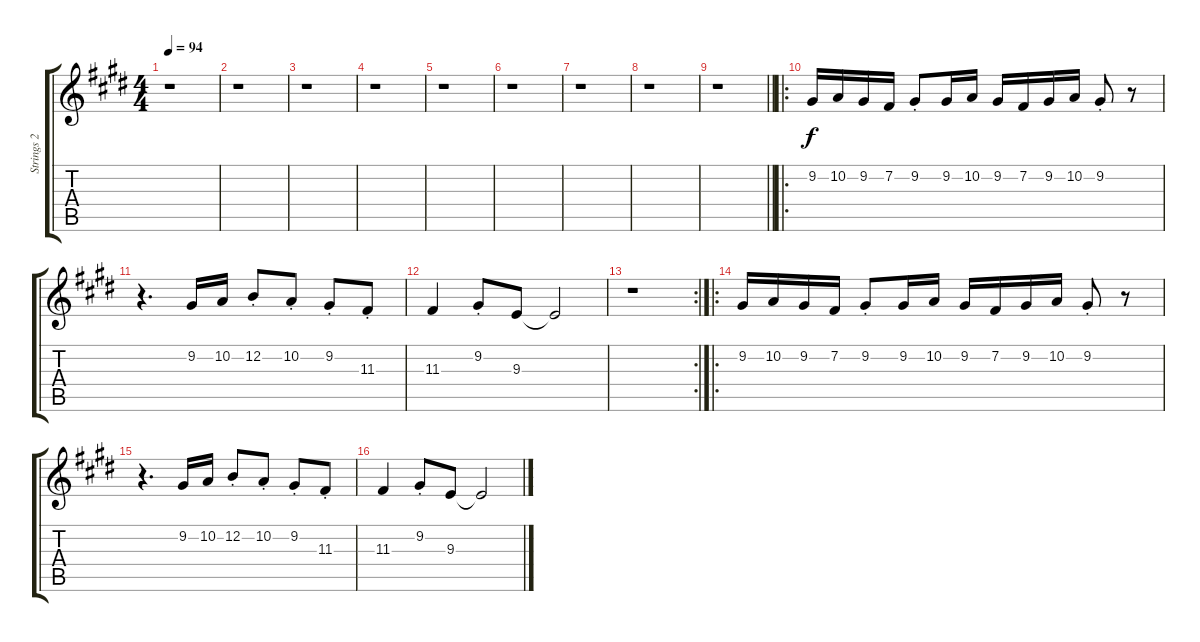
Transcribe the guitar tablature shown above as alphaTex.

\track ("Strings 2" "Strings 2") {instrument stringensemble1}
\staff {score tabs}
\tuning (E4 B3 G3 D3 A2 E2) {hide}
\ts (4 4)
\tempo 94
\clef g2
\ks c#minor
r.1{dy f} |
\ks e
r.1 |
\ks c#minor
r.1 |
r.1 |
r.1 |
\ks e
r.1 |
\ks c#minor
r.1 |
r.1 |
\barLineRight lightlight
r.1 |
\ro
\ks e
9.2.16 10.2.16 9.2.16 7.2.16 9.2{st}.8 9.2.16 10.2.16 9.2.16 7.2.16 9.2.16 10.2.16 9.2{st}.8 r.8 |
\ks c#minor
r.4{d} 9.2.16 10.2.16 12.2{st}.8 10.2{st}.8 9.2{st}.8 11.3{st}.8 |
11.3.4 9.2{st}.8 9.3.8 9.3{t}.2 |
\rc 2
r.1 |
\ro
\ks e
9.2.16 10.2.16 9.2.16 7.2.16 9.2{st}.8 9.2.16 10.2.16 9.2.16 7.2.16 9.2.16 10.2.16 9.2{st}.8 r.8 |
\ks c#minor
r.4{d} 9.2.16 10.2.16 12.2{st}.8 10.2{st}.8 9.2{st}.8 11.3{st}.8 |
\ks e
11.3.4 9.2{st}.8 9.3.8 9.3{t}.2
